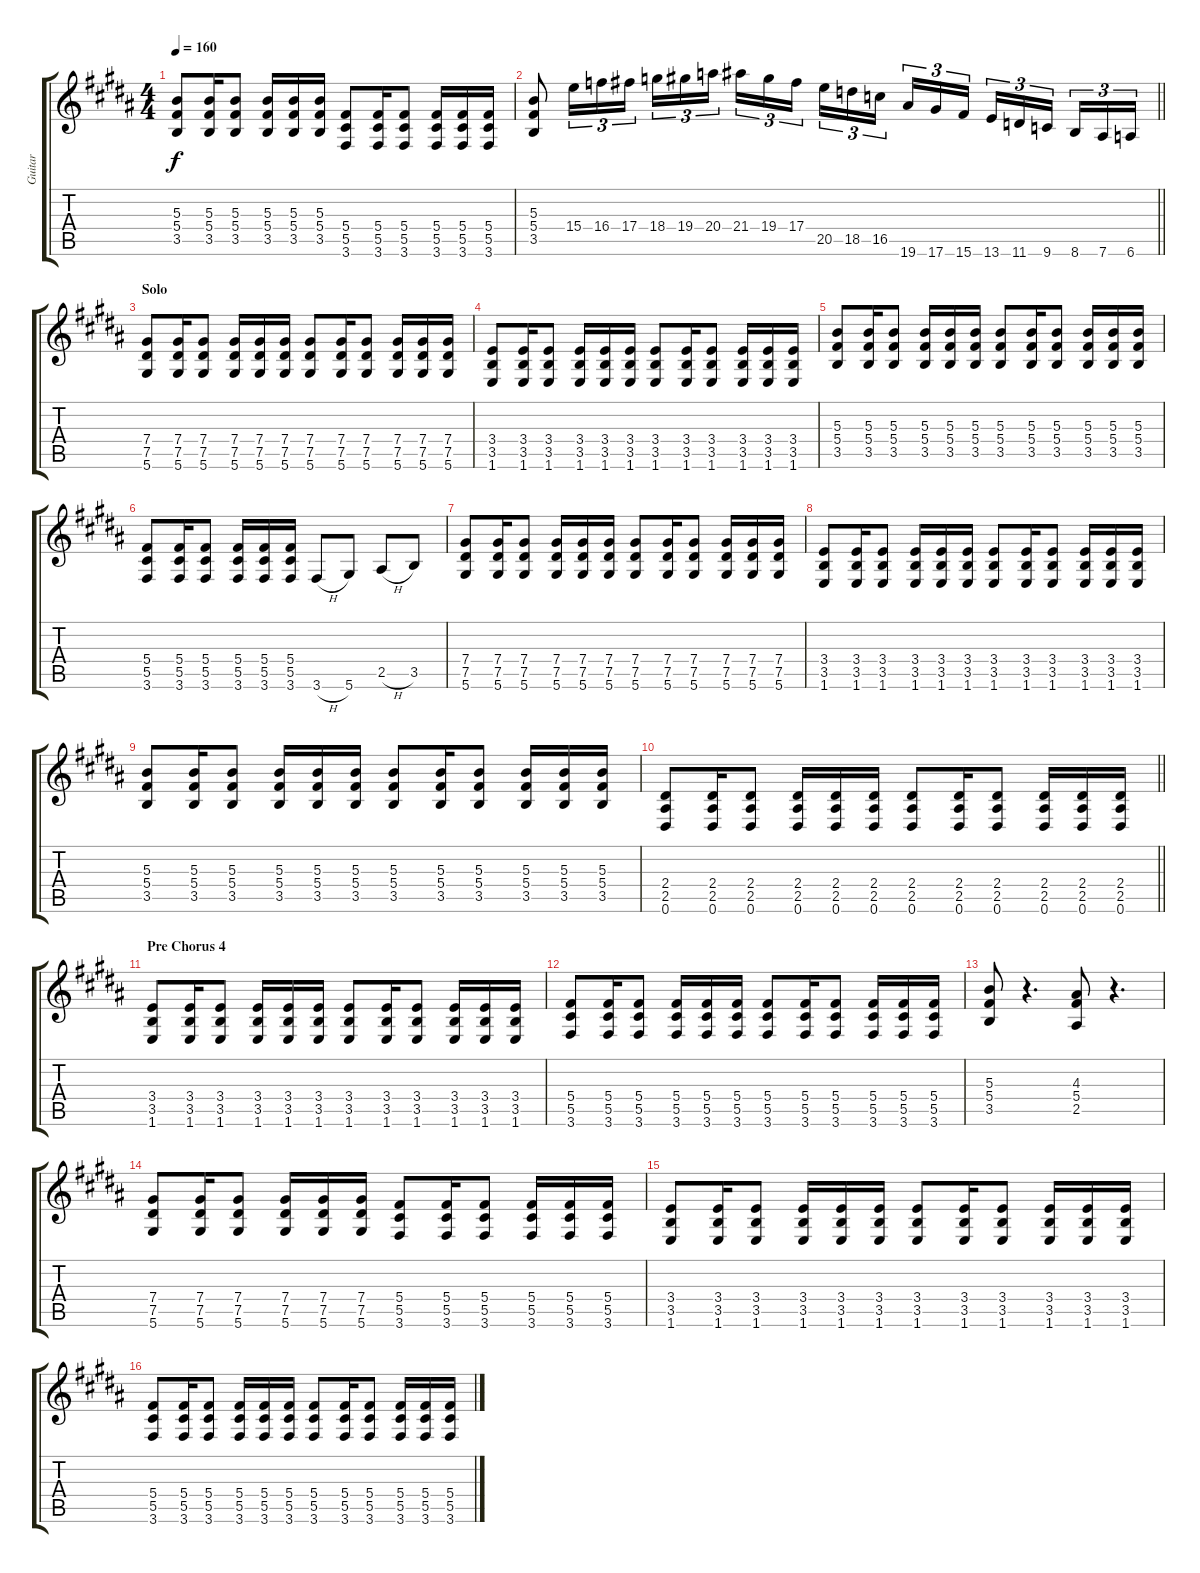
\track ("Guitar" "Guitar") {instrument distortionguitar}
\staff {score tabs}
\tuning (Eb4 Bb3 Gb3 Db3 Ab2 Eb2) {hide}
\ts (4 4)
\tempo 160
\clef g2
\ks g#minor
(5.3 5.4 3.5).8{dy f} (5.3 5.4 3.5).16 (5.3 5.4 3.5).8 (5.3 5.4 3.5).16 (5.3 5.4 3.5).16 (5.3 5.4 3.5).16 (5.4 5.5 3.6).8 (5.4 5.5 3.6).16 (5.4 5.5 3.6).8 (5.4 5.5 3.6).16 (5.4 5.5 3.6).16 (5.4 5.5 3.6).16 |
\barLineRight lightlight
(5.3 5.4 3.5).8 15.4.16{tu (3 2) instrument guitarfretnoise} 16.4.16{tu (3 2)} 17.4.16{tu (3 2)} 18.4.16{tu (3 2)} 19.4.16{tu (3 2)} 20.4.16{tu (3 2)} 21.4.16{tu (3 2)} 19.4.16{tu (3 2)} 17.4.16{tu (3 2)} 20.5.16{tu (3 2)} 18.5.16{tu (3 2)} 16.5.16{tu (3 2)} 19.6.16{tu (3 2)} 17.6.16{tu (3 2)} 15.6.16{tu (3 2)} 13.6.16{tu (3 2)} 11.6.16{tu (3 2)} 9.6.16{tu (3 2)} 8.6.16{tu (3 2)} 7.6.16{tu (3 2)} 6.6.16{tu (3 2)} |
\section ("" "Solo")
(7.4 7.5 5.6).8{instrument distortionguitar} (7.4 7.5 5.6).16 (7.4 7.5 5.6).8 (7.4 7.5 5.6).16 (7.4 7.5 5.6).16 (7.4 7.5 5.6).16 (7.4 7.5 5.6).8 (7.4 7.5 5.6).16 (7.4 7.5 5.6).8 (7.4 7.5 5.6).16 (7.4 7.5 5.6).16 (7.4 7.5 5.6).16 |
(3.4 3.5 1.6).8 (3.4 3.5 1.6).16 (3.4 3.5 1.6).8 (3.4 3.5 1.6).16 (3.4 3.5 1.6).16 (3.4 3.5 1.6).16 (3.4 3.5 1.6).8 (3.4 3.5 1.6).16 (3.4 3.5 1.6).8 (3.4 3.5 1.6).16 (3.4 3.5 1.6).16 (3.4 3.5 1.6).16 |
(5.3 5.4 3.5).8 (5.3 5.4 3.5).16 (5.3 5.4 3.5).8 (5.3 5.4 3.5).16 (5.3 5.4 3.5).16 (5.3 5.4 3.5).16 (5.3 5.4 3.5).8 (5.3 5.4 3.5).16 (5.3 5.4 3.5).8 (5.3 5.4 3.5).16 (5.3 5.4 3.5).16 (5.3 5.4 3.5).16 |
(5.4 5.5 3.6).8 (5.4 5.5 3.6).16 (5.4 5.5 3.6).8 (5.4 5.5 3.6).16 (5.4 5.5 3.6).16 (5.4 5.5 3.6).16 3.6{h}.8 5.6.8 2.5{h}.8 3.5.8 |
(7.4 7.5 5.6).8 (7.4 7.5 5.6).16 (7.4 7.5 5.6).8 (7.4 7.5 5.6).16 (7.4 7.5 5.6).16 (7.4 7.5 5.6).16 (7.4 7.5 5.6).8 (7.4 7.5 5.6).16 (7.4 7.5 5.6).8 (7.4 7.5 5.6).16 (7.4 7.5 5.6).16 (7.4 7.5 5.6).16 |
(3.4 3.5 1.6).8 (3.4 3.5 1.6).16 (3.4 3.5 1.6).8 (3.4 3.5 1.6).16 (3.4 3.5 1.6).16 (3.4 3.5 1.6).16 (3.4 3.5 1.6).8 (3.4 3.5 1.6).16 (3.4 3.5 1.6).8 (3.4 3.5 1.6).16 (3.4 3.5 1.6).16 (3.4 3.5 1.6).16 |
(5.3 5.4 3.5).8 (5.3 5.4 3.5).16 (5.3 5.4 3.5).8 (5.3 5.4 3.5).16 (5.3 5.4 3.5).16 (5.3 5.4 3.5).16 (5.3 5.4 3.5).8 (5.3 5.4 3.5).16 (5.3 5.4 3.5).8 (5.3 5.4 3.5).16 (5.3 5.4 3.5).16 (5.3 5.4 3.5).16 |
\barLineRight lightlight
(2.4 2.5 0.6).8 (2.4 2.5 0.6).16 (2.4 2.5 0.6).8 (2.4 2.5 0.6).16 (2.4 2.5 0.6).16 (2.4 2.5 0.6).16 (2.4 2.5 0.6).8 (2.4 2.5 0.6).16 (2.4 2.5 0.6).8 (2.4 2.5 0.6).16 (2.4 2.5 0.6).16 (2.4 2.5 0.6).16 |
\section ("" "Pre Chorus 4")
(3.4 3.5 1.6).8 (3.4 3.5 1.6).16 (3.4 3.5 1.6).8 (3.4 3.5 1.6).16 (3.4 3.5 1.6).16 (3.4 3.5 1.6).16 (3.4 3.5 1.6).8 (3.4 3.5 1.6).16 (3.4 3.5 1.6).8 (3.4 3.5 1.6).16 (3.4 3.5 1.6).16 (3.4 3.5 1.6).16 |
(5.4 5.5 3.6).8 (5.4 5.5 3.6).16 (5.4 5.5 3.6).8 (5.4 5.5 3.6).16 (5.4 5.5 3.6).16 (5.4 5.5 3.6).16 (5.4 5.5 3.6).8 (5.4 5.5 3.6).16 (5.4 5.5 3.6).8 (5.4 5.5 3.6).16 (5.4 5.5 3.6).16 (5.4 5.5 3.6).16 |
(5.3 5.4 3.5).8 r.4{d} (4.3 5.4 2.5).8 r.4{d} |
(7.4 7.5 5.6).8 (7.4 7.5 5.6).16 (7.4 7.5 5.6).8 (7.4 7.5 5.6).16 (7.4 7.5 5.6).16 (7.4 7.5 5.6).16 (5.4 5.5 3.6).8 (5.4 5.5 3.6).16 (5.4 5.5 3.6).8 (5.4 5.5 3.6).16 (5.4 5.5 3.6).16 (5.4 5.5 3.6).16 |
(3.4 3.5 1.6).8 (3.4 3.5 1.6).16 (3.4 3.5 1.6).8 (3.4 3.5 1.6).16 (3.4 3.5 1.6).16 (3.4 3.5 1.6).16 (3.4 3.5 1.6).8 (3.4 3.5 1.6).16 (3.4 3.5 1.6).8 (3.4 3.5 1.6).16 (3.4 3.5 1.6).16 (3.4 3.5 1.6).16 |
(5.4 5.5 3.6).8 (5.4 5.5 3.6).16 (5.4 5.5 3.6).8 (5.4 5.5 3.6).16 (5.4 5.5 3.6).16 (5.4 5.5 3.6).16 (5.4 5.5 3.6).8 (5.4 5.5 3.6).16 (5.4 5.5 3.6).8 (5.4 5.5 3.6).16 (5.4 5.5 3.6).16 (5.4 5.5 3.6).16
